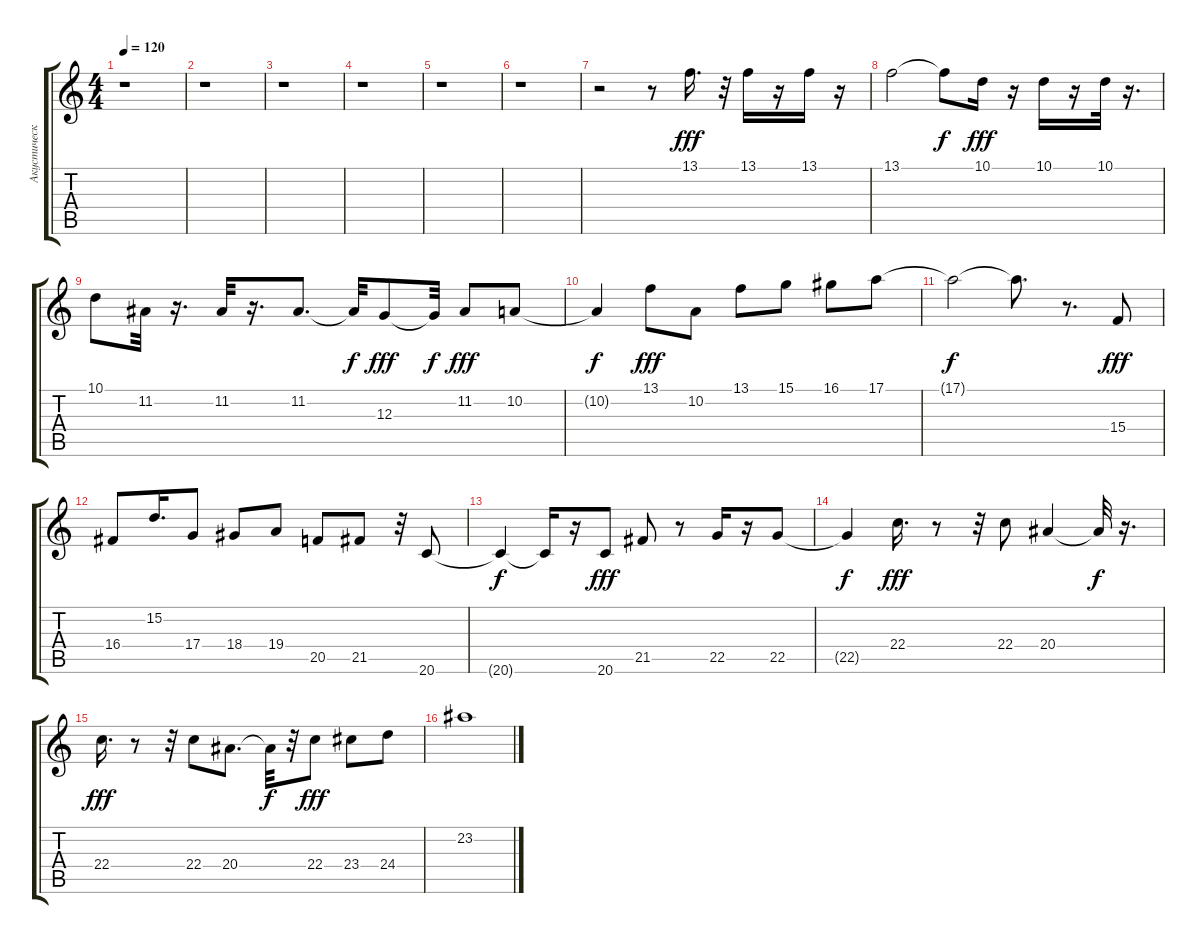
\track ("Акустический Гранд Роял" "Акустическ") {instrument acousticgrandpiano}
\staff {score tabs}
\tuning (E4 B3 G3 D3 A2 E2) {hide}
\ts (4 4)
\tempo 120
\clef g2
\ks c
r.1{dy fff} |
r.1 |
r.1 |
r.1 |
r.1 |
r.1 |
r.2 r.8 13.1.16{d instrument overdrivenguitar} r.32 13.1.16 r.16 13.1.16 r.16 |
13.1.2 13.1{t}.8{dy f} 10.1.16{dy fff} r.16 10.1.16 r.16 10.1.32 r.16{d} |
10.1.8 11.2.32 r.16{d} 11.2.32 r.16{d} 11.2.8{d} 11.2{t}.32{dy f} 12.3.8{dy fff} 12.3{t}.32{dy f} 11.2.8{dy fff} 10.2.8 |
10.2{t}.4{dy f} 13.1.8{dy fff} 10.2.8 13.1.8 15.1.8 16.1.8 17.1.8 |
17.1{t}.2{dy f} 17.1{t}.8{d} r.8{d} 15.4.8{dy fff} |
16.4.8 15.2.16{d} 17.4.8 18.4.8 19.4.8 20.5.8 21.5.8 r.32 20.6.8 |
20.6{t}.4{dy f} 20.6{t}.16 r.16 20.6.8{dy fff} 21.5.8 r.8 22.5.16 r.16 22.5.8 |
22.5{t}.4{dy f} 22.4.16{d dy fff} r.8 r.32 22.4.8 20.4.4 20.4{t}.32{dy f} r.16{d} |
22.4.16{d dy fff} r.8 r.32 22.4.8 20.4.8{d} 20.4{t}.32{dy f} r.32 22.4.8{dy fff} 23.4.8 24.4.8 |
23.2.1
